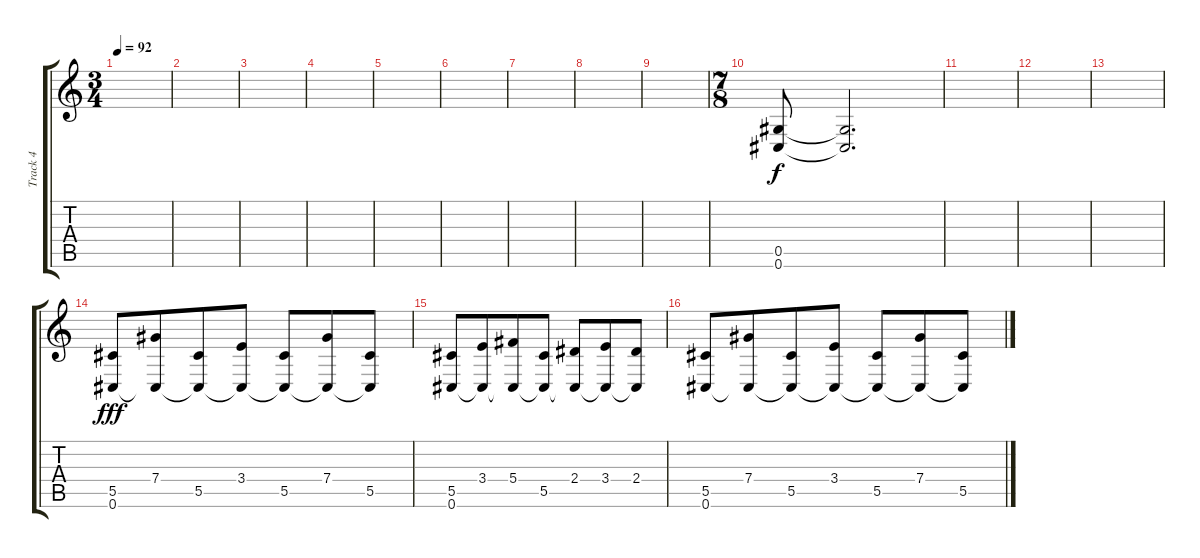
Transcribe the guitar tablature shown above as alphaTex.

\track ("Track 4" "Track 4") {instrument distortionguitar}
\staff {score tabs}
\tuning (Eb4 Bb3 Gb3 Db3 Ab2 Db2) {hide}
\ts (3 4)
\tempo 92
\clef g2
\ks c
|
|
|
|
|
|
|
|
|
\ts (7 8)
(0.5 0.6).8 (0.5{t} 0.6{t}).2{d dy f} |
|
|
|
(5.5 0.6).8{dy fff} (7.4 0.6{t}).8 (5.5 0.6{t}).8 (3.4 0.6{t}).8 (5.5 0.6{t}).8 (7.4 0.6{t}).8 (5.5 0.6{t}).8 |
(5.5 0.6).8 (3.4 0.6{t}).8 (5.4 0.6{t}).8 (5.5 0.6{t}).8 (2.4 0.6{t}).8 (3.4 0.6{t}).8 (2.4 0.6{t}).8 |
(5.5 0.6).8 (7.4 0.6{t}).8 (5.5 0.6{t}).8 (3.4 0.6{t}).8 (5.5 0.6{t}).8 (7.4 0.6{t}).8 (5.5 0.6{t}).8
